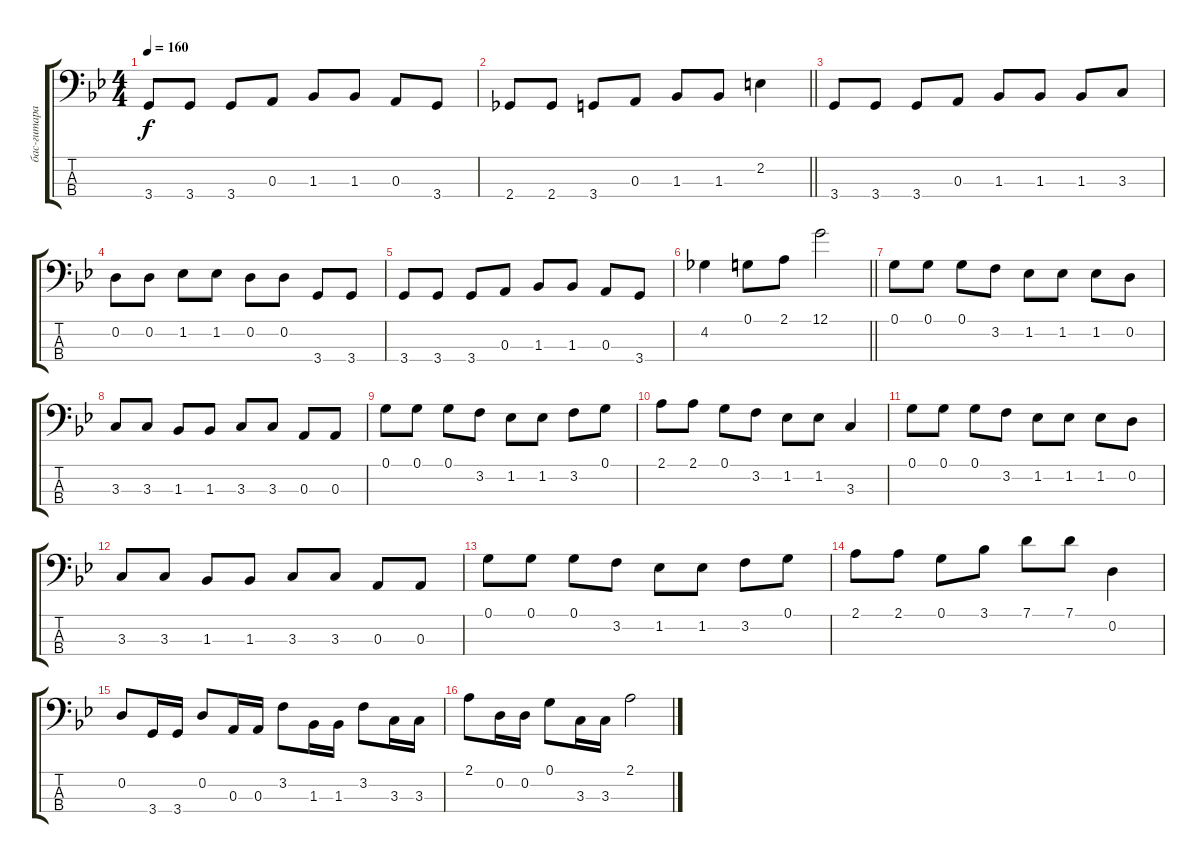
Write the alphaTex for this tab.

\track ("бас-гитара" "бас-гитара") {instrument electricbassfinger}
\staff {score tabs}
\tuning (G2 D2 A1 E1) {hide}
\ts (4 4)
\tempo 160
\clef f4
\ks gminor
3.4.8{dy f} 3.4.8 3.4.8 0.3.8 1.3.8 1.3.8 0.3.8 3.4.8 |
\barLineRight lightlight
2.4.8 2.4.8 3.4.8 0.3.8 1.3.8 1.3.8 2.2.4 |
3.4.8 3.4.8 3.4.8 0.3.8 1.3.8 1.3.8 1.3.8 3.3.8 |
0.2.8 0.2.8 1.2.8 1.2.8 0.2.8 0.2.8 3.4.8 3.4.8 |
3.4.8 3.4.8 3.4.8 0.3.8 1.3.8 1.3.8 0.3.8 3.4.8 |
\barLineRight lightlight
4.2.4 0.1.8 2.1.8 12.1.2 |
0.1.8 0.1.8 0.1.8 3.2.8 1.2.8 1.2.8 1.2.8 0.2.8 |
3.3.8 3.3.8 1.3.8 1.3.8 3.3.8 3.3.8 0.3.8 0.3.8 |
0.1.8 0.1.8 0.1.8 3.2.8 1.2.8 1.2.8 3.2.8 0.1.8 |
2.1.8 2.1.8 0.1.8 3.2.8 1.2.8 1.2.8 3.3.4 |
0.1.8 0.1.8 0.1.8 3.2.8 1.2.8 1.2.8 1.2.8 0.2.8 |
3.3.8 3.3.8 1.3.8 1.3.8 3.3.8 3.3.8 0.3.8 0.3.8 |
0.1.8 0.1.8 0.1.8 3.2.8 1.2.8 1.2.8 3.2.8 0.1.8 |
2.1.8 2.1.8 0.1.8 3.1.8 7.1.8 7.1.8 0.2.4 |
0.2.8 3.4.16 3.4.16 0.2.8 0.3.16 0.3.16 3.2.8 1.3.16 1.3.16 3.2.8 3.3.16 3.3.16 |
2.1.8 0.2.16 0.2.16 0.1.8 3.3.16 3.3.16 2.1.2
